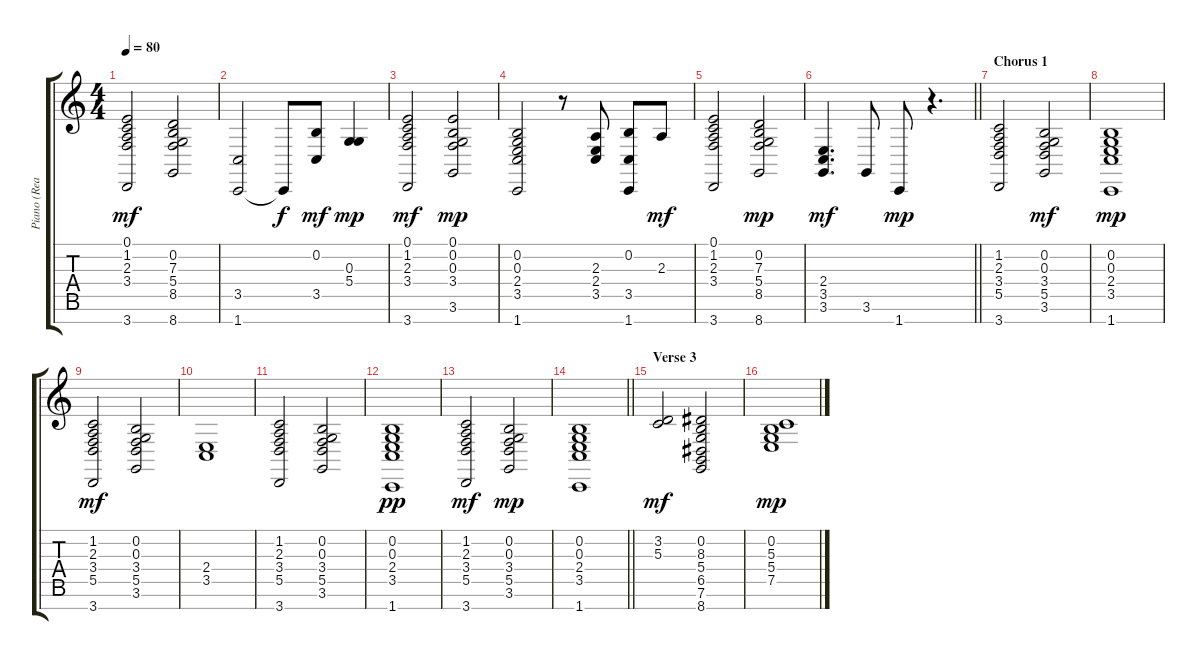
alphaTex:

\track ("Piano (Reading Only)" "Piano (Rea") {instrument acousticgrandpiano}
\staff {score tabs}
\tuning (E4 B3 G3 D3 A2 E2 B1) {hide}
\ts (4 4)
\tempo 80
\clef g2
\ks c
(0.1 1.2 2.3 3.4 3.7).2{dy mf} (0.2 7.3 5.4 8.5 8.7).2 |
(3.5 1.7).2 1.7{t}.8{dy f} (0.2 3.5).8{dy mf} (0.3 5.4).4{dy mp} |
(0.1 1.2 2.3 3.4 3.7).2{dy mf} (0.1 0.2 0.3 3.4 3.6).2{dy mp} |
(0.2 0.3 2.4 3.5 1.7).2 r.8 (2.3 2.4 3.5).8 (0.2 3.5 1.7).8 2.3.8{dy mf} |
(0.1 1.2 2.3 3.4 3.7).2 (0.2 7.3 5.4 8.5 8.7).2{dy mp} |
\barLineRight lightlight
(2.4 3.5 3.6).4{d dy mf} 3.6.8 1.7.8{dy mp} r.4{d} |
\section ("" "Chorus 1")
(1.2 2.3 3.4 5.5 3.7).2 (0.2 0.3 3.4 5.5 3.6).2{dy mf} |
(0.2 0.3 2.4 3.5 1.7).1{dy mp} |
(1.2 2.3 3.4 5.5 3.7).2{dy mf} (0.2 0.3 3.4 5.5 3.6).2 |
(2.4 3.5).1 |
(1.2 2.3 3.4 5.5 3.7).2 (0.2 0.3 3.4 5.5 3.6).2 |
(0.2 0.3 2.4 3.5 1.7).1{dy pp} |
(1.2 2.3 3.4 5.5 3.7).2{dy mf} (0.2 0.3 3.4 5.5 3.6).2{dy mp} |
\barLineRight lightlight
(0.2 0.3 2.4 3.5 1.7).1 |
\section ("" "Verse 3")
(3.2 5.3).2{dy mf} (0.2 8.3 5.4 6.5 7.6 8.7).2 |
(0.2 5.3 5.4 7.5).1{dy mp}
